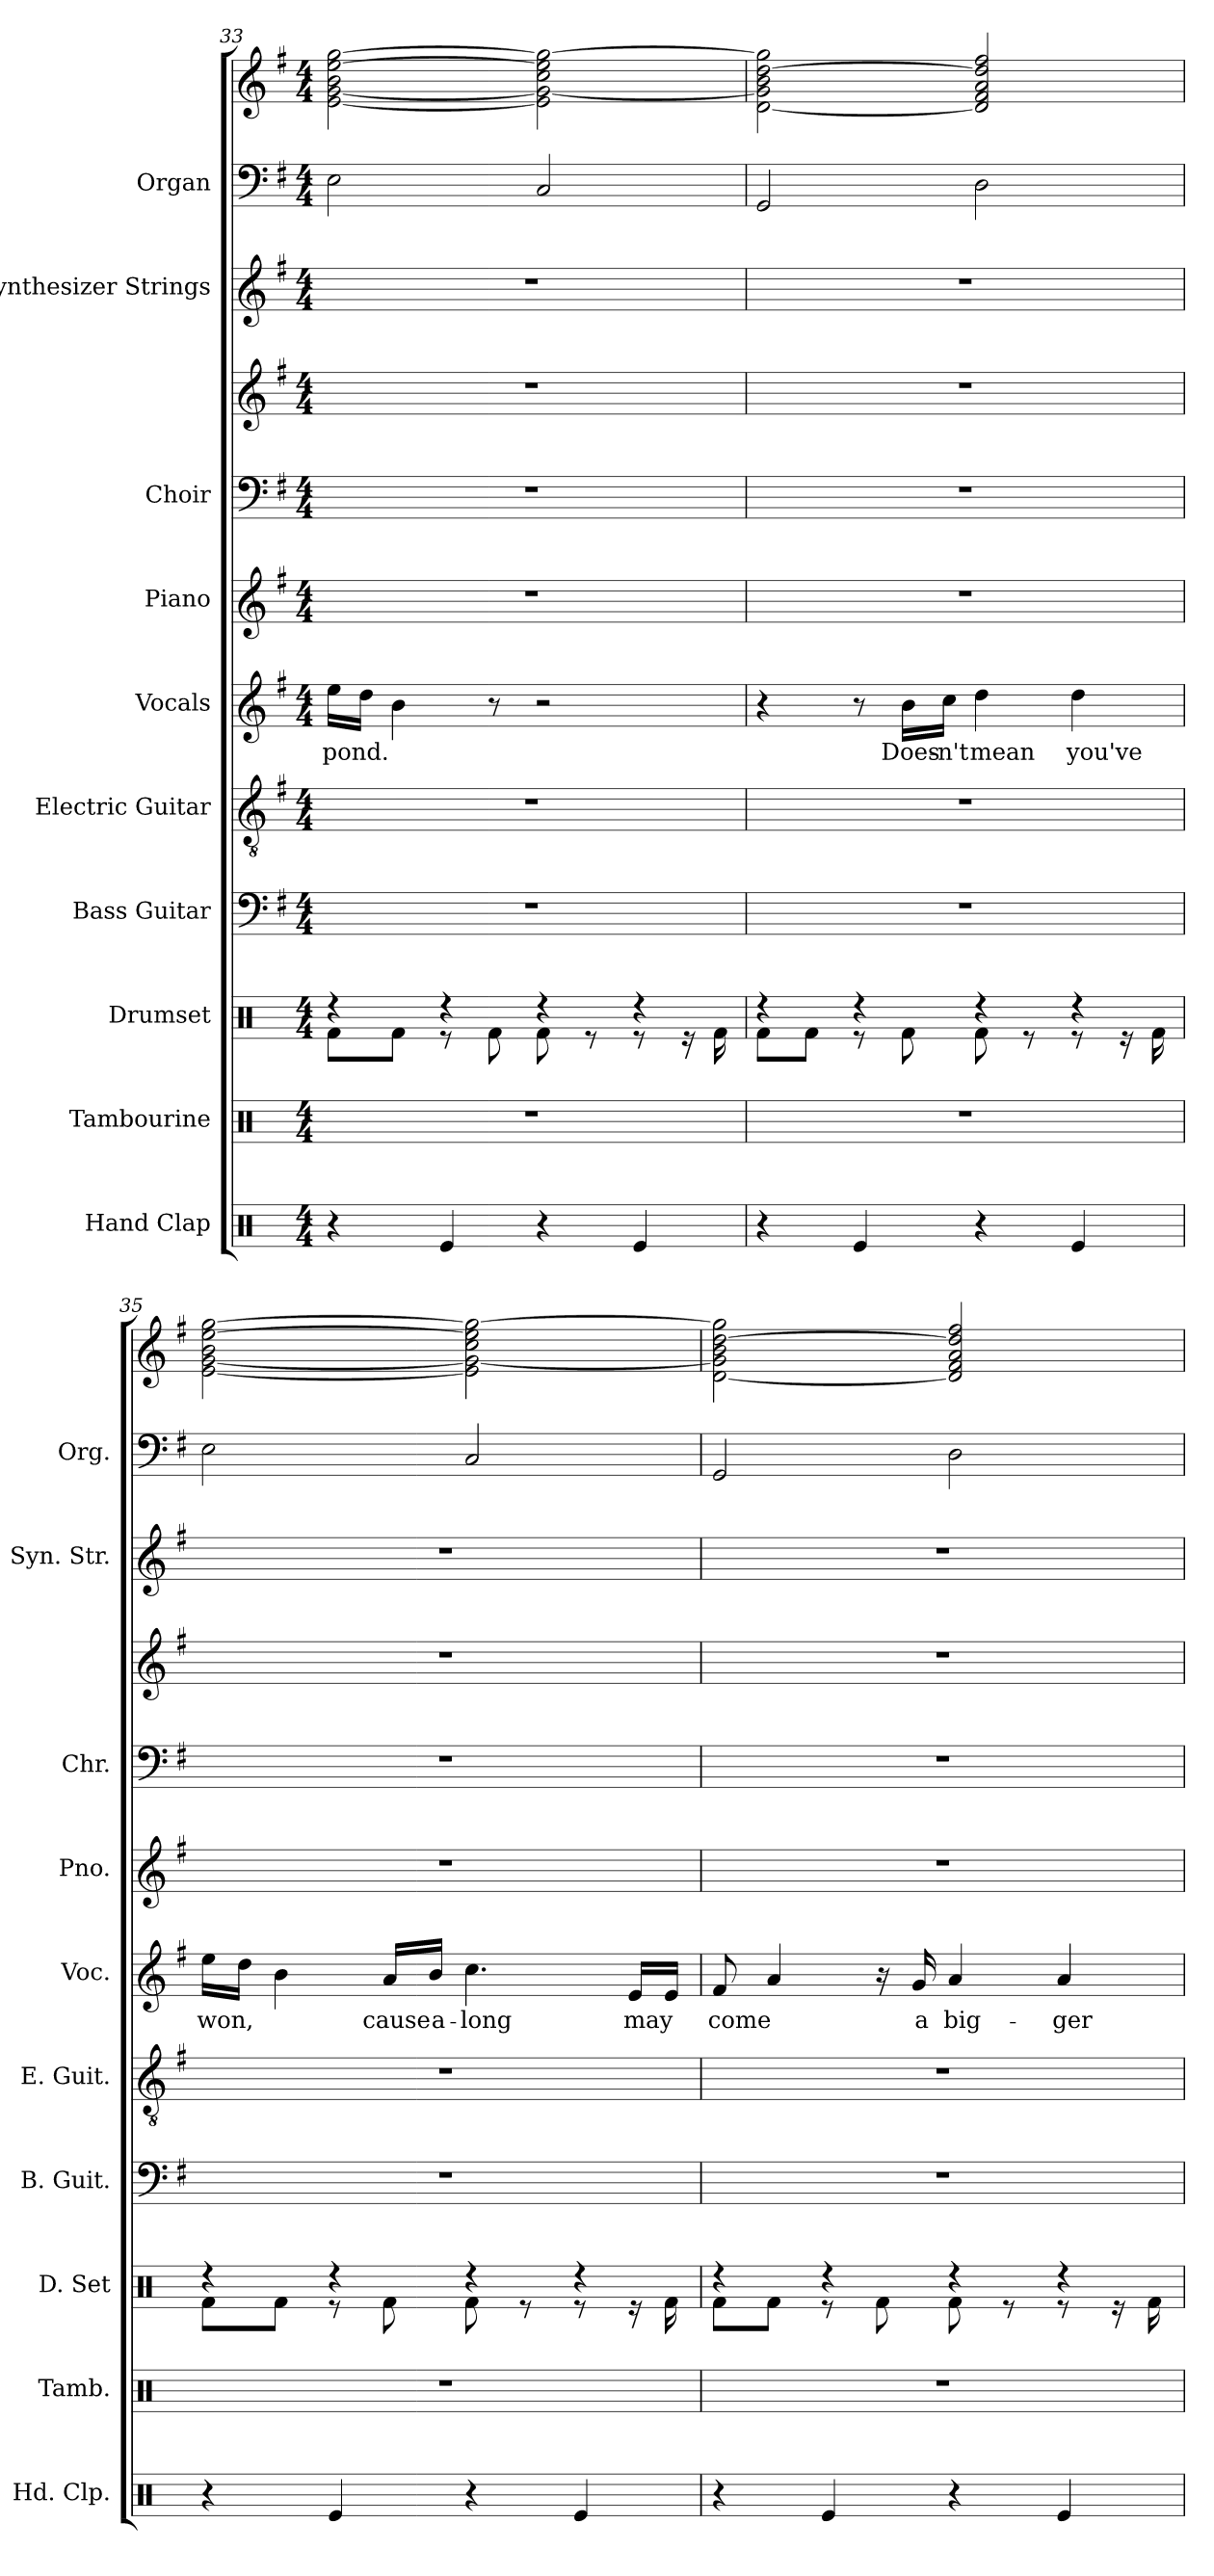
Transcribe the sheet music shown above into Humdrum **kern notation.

**kern	**kern	**kern	**kern	**kern	**kern	**text	**kern	**kern	**kern	**kern	**kern	**kern
*part10	*part9	*part8	*part7	*part6	*part5	*part5	*part4	*part3	*part3	*part2	*part1	*part1
*staff12	*staff11	*staff10	*staff9	*staff8	*staff7	*staff7	*staff6	*staff5	*staff4	*staff3	*staff2	*staff1
*I"Hand Clap	*I"Tambourine	*I"Drumset	*I"Bass Guitar	*I"Electric Guitar	*I"Vocals	*	*I"Piano	*I"Choir	*	*I"Synthesizer Strings	*I"Organ	*
*I'Hd. Clp.	*I'Tamb.	*I'D. Set	*I'B. Guit.	*I'E. Guit.	*I'Voc.	*	*I'Pno.	*I'Chr.	*	*I'Syn. Str.	*I'Org.	*
*clefX	*clefX	*clefX	*clefF4	*clefGv2	*clefG2	*	*clefG2	*clefF4	*clefG2	*clefG2	*clefF4	*clefG2
*	*	*	*ITrd7c12	*	*	*	*	*	*	*	*	*
*k[]	*k[]	*k[]	*k[f#]	*k[f#]	*k[f#]	*	*k[f#]	*k[f#]	*k[f#]	*k[f#]	*k[f#]	*k[f#]
*M4/4	*M4/4	*M4/4	*M4/4	*M4/4	*M4/4	*	*M4/4	*M4/4	*M4/4	*M4/4	*M4/4	*M4/4
=33	=33	=33	=33	=33	=33	=33	=33	=33	=33	=33	=33	=33
*	*	*^	*	*	*	*	*	*	*	*	*	*
!	!	!	!	!	!	!	!LO:LY:b	!	!	!	!	!	!
4r	1r	4r	8Rf\L	1r	1r	16ee\LL	pond.	1r	1r	1r	1r	2E\	[2e\ [2g\ 2b\ [2ee\ [2gg\
.	.	.	.	.	.	16dd\JJ	.	.	.	.	.	.	.
.	.	.	8Rf\J	.	.	4b\	.	.	.	.	.	.	.
4Re/	.	4r	8r	.	.	.	.	.	.	.	.	.	.
.	.	.	8Rf\	.	.	8r	.	.	.	.	.	.	.
4r	.	4r	8Rf\	.	.	2r	.	.	.	.	.	2C/	2e\] 2g\_ 2cc\ 2ee\] 2gg\_
.	.	.	8r	.	.	.	.	.	.	.	.	.	.
4Re/	.	4r	8r	.	.	.	.	.	.	.	.	.	.
.	.	.	16r	.	.	.	.	.	.	.	.	.	.
.	.	.	16Rf\	.	.	.	.	.	.	.	.	.	.
!!LO:PB:g=z
=34	=34	=34	=34	=34	=34	=34	=34	=34	=34	=34	=34	=34	=34
4r	1r	4r	8Rf\L	1r	1r	4r	.	1r	1r	1r	1r	2GG/	[2d\ 2g\] 2b\ [2dd\ 2gg\]
.	.	.	8Rf\J	.	.	.	.	.	.	.	.	.	.
4Re/	.	4r	8r	.	.	8r	.	.	.	.	.	.	.
!	!	!	!	!	!	!	!LO:LY:b	!	!	!	!	!	!
.	.	.	8Rf\	.	.	16b\LL	Does-	.	.	.	.	.	.
!	!	!	!	!	!	!	!LO:LY:b	!	!	!	!	!	!
.	.	.	.	.	.	16cc\JJ	-n't	.	.	.	.	.	.
!	!	!	!	!	!	!	!LO:LY:b	!	!	!	!	!	!
4r	.	4r	8Rf\	.	.	4dd\	mean	.	.	.	.	2D\	2d/] 2f#/ 2a/ 2dd/] 2ff#/
.	.	.	8r	.	.	.	.	.	.	.	.	.	.
!	!	!	!	!	!	!	!LO:LY:b	!	!	!	!	!	!
4Re/	.	4r	8r	.	.	4dd\	you've	.	.	.	.	.	.
.	.	.	16r	.	.	.	.	.	.	.	.	.	.
.	.	.	16Rf\	.	.	.	.	.	.	.	.	.	.
=35	=35	=35	=35	=35	=35	=35	=35	=35	=35	=35	=35	=35	=35
!	!	!	!	!	!	!	!LO:LY:b	!	!	!	!	!	!
4r	1r	4r	8Rf\L	1r	1r	16ee\LL	won,	1r	1r	1r	1r	2E\	[2e\ [2g\ 2b\ [2ee\ [2gg\
.	.	.	.	.	.	16dd\JJ	.	.	.	.	.	.	.
.	.	.	8Rf\J	.	.	4b\	.	.	.	.	.	.	.
4Re/	.	4r	8r	.	.	.	.	.	.	.	.	.	.
!	!	!	!	!	!	!	!LO:LY:b	!	!	!	!	!	!
.	.	.	8Rf\	.	.	16a/LL	cause	.	.	.	.	.	.
!	!	!	!	!	!	!	!LO:LY:b	!	!	!	!	!	!
.	.	.	.	.	.	16b/JJ	a-	.	.	.	.	.	.
!	!	!	!	!	!	!	!LO:LY:b	!	!	!	!	!	!
4r	.	4r	8Rf\	.	.	4.cc\	-long	.	.	.	.	2C/	2e\] 2g\_ 2cc\ 2ee\] 2gg\_
.	.	.	8r	.	.	.	.	.	.	.	.	.	.
4Re/	.	4r	8r	.	.	.	.	.	.	.	.	.	.
!	!	!	!	!	!	!	!LO:LY:b	!	!	!	!	!	!
.	.	.	16r	.	.	16e/LL	may	.	.	.	.	.	.
.	.	.	16Rf\	.	.	16e/JJ	.	.	.	.	.	.	.
=36	=36	=36	=36	=36	=36	=36	=36	=36	=36	=36	=36	=36	=36
!	!	!	!	!	!	!	!LO:LY:b	!	!	!	!	!	!
4r	1r	4r	8Rf\L	1r	1r	8f#/	come	1r	1r	1r	1r	2GG/	[2d\ 2g\] 2b\ [2dd\ 2gg\]
.	.	.	8Rf\J	.	.	4a/	.	.	.	.	.	.	.
4Re/	.	4r	8r	.	.	.	.	.	.	.	.	.	.
.	.	.	8Rf\	.	.	16r	.	.	.	.	.	.	.
!	!	!	!	!	!	!	!LO:LY:b	!	!	!	!	!	!
.	.	.	.	.	.	16g/	a	.	.	.	.	.	.
!	!	!	!	!	!	!	!LO:LY:b	!	!	!	!	!	!
4r	.	4r	8Rf\	.	.	4a/	big-	.	.	.	.	2D\	2d/] 2f#/ 2a/ 2dd/] 2ff#/
.	.	.	8r	.	.	.	.	.	.	.	.	.	.
!	!	!	!	!	!	!	!LO:LY:b	!	!	!	!	!	!
4Re/	.	4r	8r	.	.	4a/	-ger	.	.	.	.	.	.
.	.	.	16r	.	.	.	.	.	.	.	.	.	.
.	.	.	16Rf\	.	.	.	.	.	.	.	.	.	.
*	*	*v	*v	*	*	*	*	*	*	*	*	*	*
=	=	=	=	=	=	=	=	=	=	=	=	=
*-	*-	*-	*-	*-	*-	*-	*-	*-	*-	*-	*-	*-
